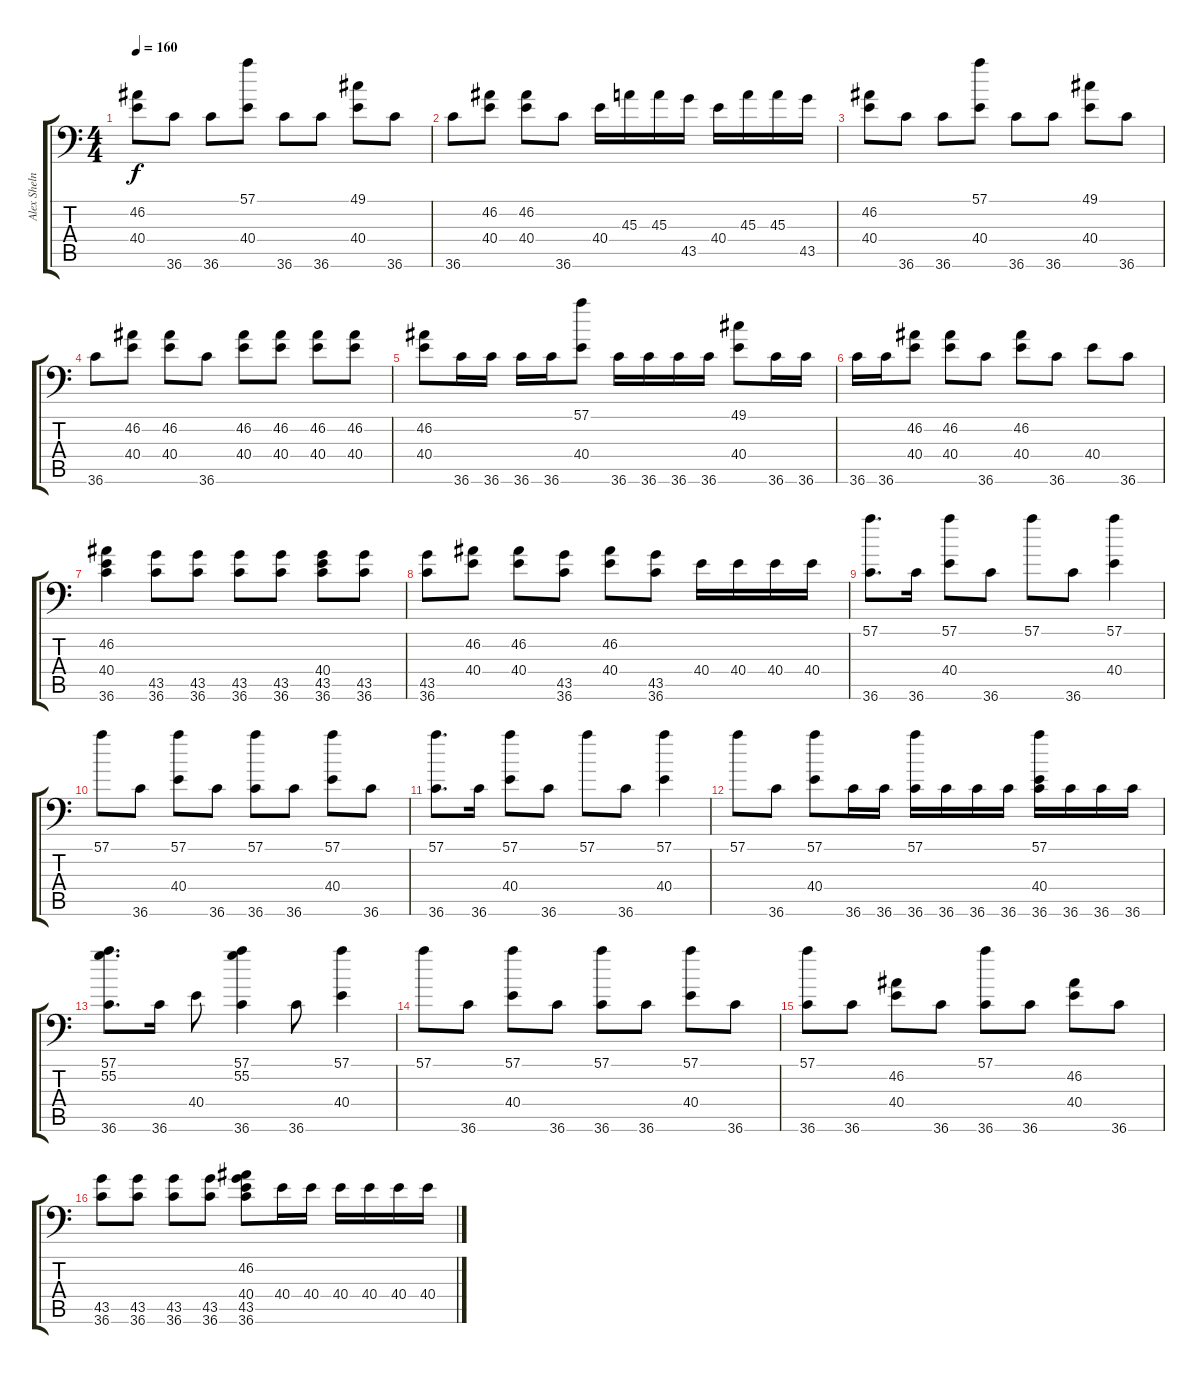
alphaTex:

\track ("Alex Shelnutt / Drums" "Alex Sheln") {instrument acousticgrandpiano}
\staff {score tabs}
\tuning (C-1 C-1 C-1 C-1 C-1 C-1) {hide}
\ts (4 4)
\tempo 160
\clef f4
\ks c
(46.2 40.4).8{dy f} 36.6.8 36.6.8 (57.1 40.4).8 36.6.8 36.6.8 (49.1 40.4).8 36.6.8 |
36.6.8 (46.2 40.4).8 (46.2 40.4).8 36.6.8 40.4.16 45.3.16 45.3.16 43.5.16 40.4.16 45.3.16 45.3.16 43.5.16 |
(46.2 40.4).8 36.6.8 36.6.8 (57.1 40.4).8 36.6.8 36.6.8 (49.1 40.4).8 36.6.8 |
36.6.8 (46.2 40.4).8 (46.2 40.4).8 36.6.8 (46.2 40.4).8 (46.2 40.4).8 (46.2 40.4).8 (46.2 40.4).8 |
(46.2 40.4).8 36.6.16 36.6.16 36.6.16 36.6.16 (57.1 40.4).8 36.6.16 36.6.16 36.6.16 36.6.16 (49.1 40.4).8 36.6.16 36.6.16 |
36.6.16 36.6.16 (46.2 40.4).8 (46.2 40.4).8 36.6.8 (46.2 40.4).8 36.6.8 40.4.8 36.6.8 |
(46.2 40.4 36.6).4 (43.5 36.6).8 (43.5 36.6).8 (43.5 36.6).8 (43.5 36.6).8 (40.4 43.5 36.6).8 (43.5 36.6).8 |
(43.5 36.6).8 (46.2 40.4).8 (46.2 40.4).8 (43.5 36.6).8 (46.2 40.4).8 (43.5 36.6).8 40.4.16 40.4.16 40.4.16 40.4.16 |
(57.1 36.6).8{d} 36.6.16 (57.1 40.4).8 36.6.8 57.1.8 36.6.8 (57.1 40.4).4 |
57.1.8 36.6.8 (57.1 40.4).8 36.6.8 (57.1 36.6).8 36.6.8 (57.1 40.4).8 36.6.8 |
(57.1 36.6).8{d} 36.6.16 (57.1 40.4).8 36.6.8 57.1.8 36.6.8 (57.1 40.4).4 |
57.1.8 36.6.8 (57.1 40.4).8 36.6.16 36.6.16 (57.1 36.6).16 36.6.16 36.6.16 36.6.16 (57.1 40.4 36.6).16 36.6.16 36.6.16 36.6.16 |
(57.1 55.2 36.6).8{d} 36.6.16 40.4.8 (57.1 55.2 36.6).4 36.6.8 (57.1 40.4).4 |
57.1.8 36.6.8 (57.1 40.4).8 36.6.8 (57.1 36.6).8 36.6.8 (57.1 40.4).8 36.6.8 |
(57.1 36.6).8 36.6.8 (46.2 40.4).8 36.6.8 (57.1 36.6).8 36.6.8 (46.2 40.4).8 36.6.8 |
(43.5 36.6).8 (43.5 36.6).8 (43.5 36.6).8 (43.5 36.6).8 (46.2 40.4 43.5 36.6).8 40.4.16 40.4.16 40.4.16 40.4.16 40.4.16 40.4.16
